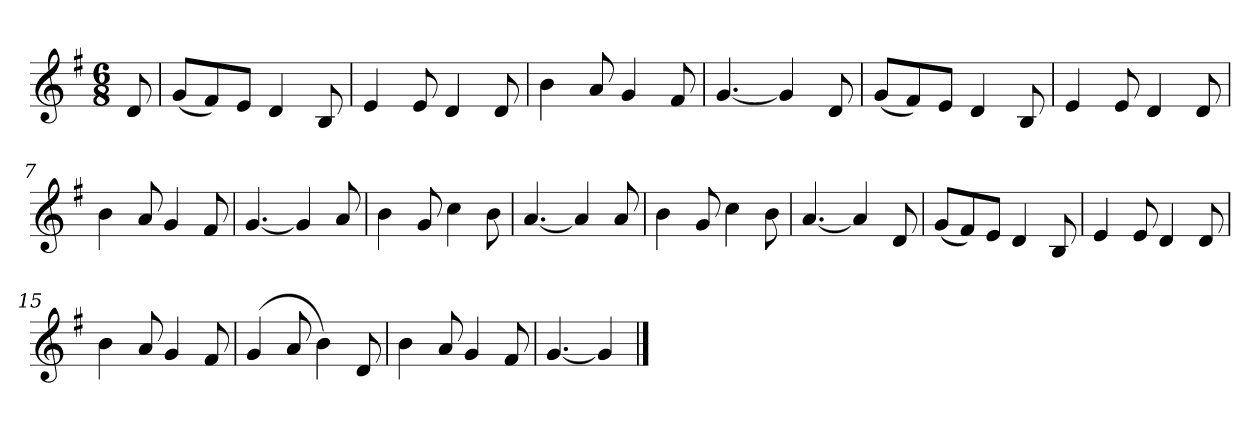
**kern
*part1
*staff1
*k[f#]
*M6/8
*MM120
=
8d
=1
(8gL
8f#)
8eJ
4d
8B
=2
4e
8e
4d
8d
=3
4b
8a
4g
8f#
=4
[4.g
4g]
8d
=5
(8gL
8f#)
8eJ
4d
8B
=6
4e
8e
4d
8d
=7
4b
8a
4g
8f#
=8
[4.g
4g]
8a
=9
4b
8g
4cc
8b
=10
[4.a
4a]
8a
=11
4b
8g
4cc
8b
=12
[4.a
4a]
8d
=13
(8gL
8f#)
8eJ
4d
8B
=14
4e
8e
4d
8d
=15
4b
8a
4g
8f#
=16
(4g
8a
4b)
8d
=17
4b
8a
4g
8f#
=18
[4.g
4g]
==
*-
